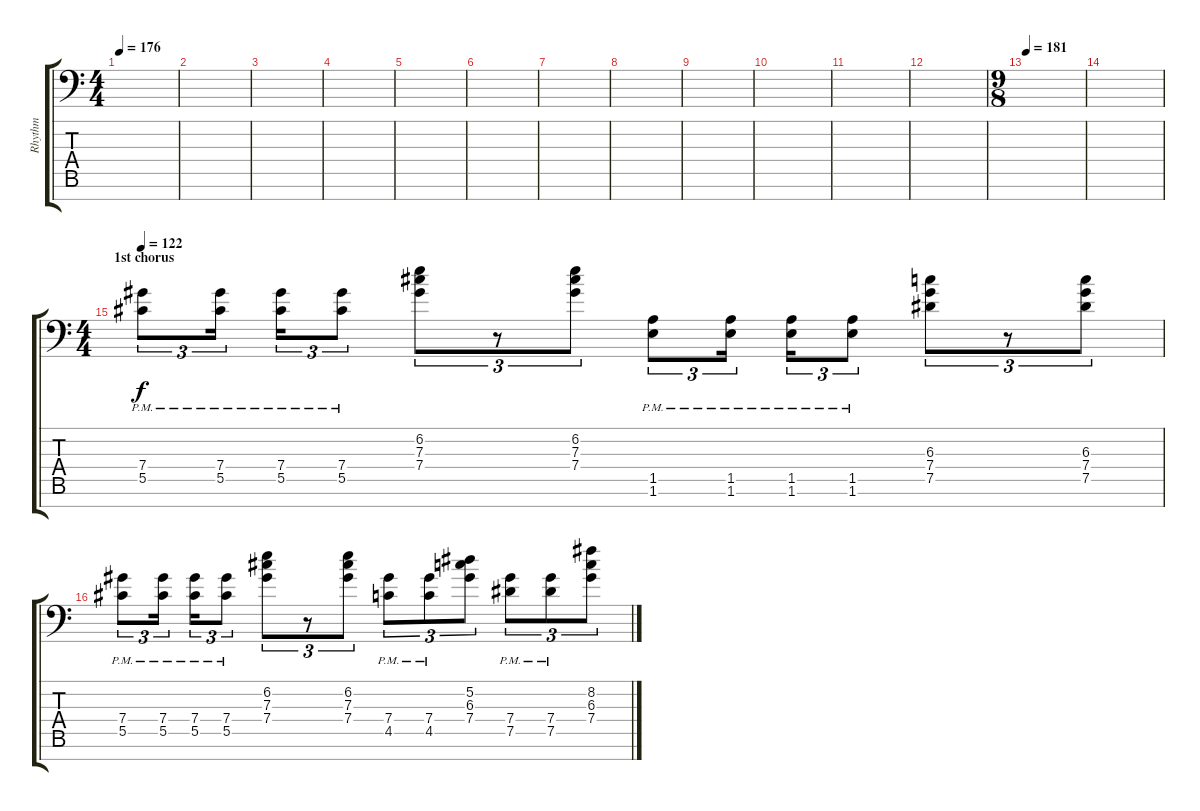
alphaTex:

\track ("Rhythm" "Rhythm") {instrument overdrivenguitar}
\staff {score tabs}
\tuning (Eb4 Bb3 Gb3 Db3 Ab2 Eb2 Bb1) {hide}
\ts (4 4)
\tempo 176
\clef f4
\ks c
|
|
|
|
|
|
|
|
|
|
|
|
\ts (9 8)
\tempo 181
|
|
\ts (4 4)
\section ("" "1st chorus")
\tempo 122
(7.4{pm} 5.5{pm}).8{tu (3 2)} (7.4 5.5{pm}).16{tu (3 2)} (7.4 5.5{pm}).16{tu (3 2)} (7.4 5.5{pm}).8{tu (3 2)} (6.2 7.3 7.4).8{tu (3 2)} r.8{tu (3 2)} (6.2 7.3 7.4).8{tu (3 2)} (1.5{pm} 1.6).8{tu (3 2)} (1.5{pm} 1.6).16{tu (3 2)} (1.5{pm} 1.6).16{tu (3 2)} (1.5{pm} 1.6).8{tu (3 2)} (6.3 7.4 7.5).8{tu (3 2)} r.8{tu (3 2)} (6.3 7.4 7.5).8{tu (3 2)} |
(7.4{pm} 5.5).8{tu (3 2)} (7.4{pm} 5.5).16{tu (3 2)} (7.4{pm} 5.5).16{tu (3 2)} (7.4{pm} 5.5).8{tu (3 2)} (6.2 7.3 7.4).8{tu (3 2)} r.8{tu (3 2)} (6.2 7.3 7.4).8{tu (3 2)} (7.4{pm} 4.5).8{tu (3 2)} (7.4{pm} 4.5).8{tu (3 2)} (5.2 6.3 7.4).8{tu (3 2)} (7.4{pm} 7.5).8{tu (3 2)} (7.4{pm} 7.5).8{tu (3 2)} (8.2 6.3 7.4).8{tu (3 2)}
